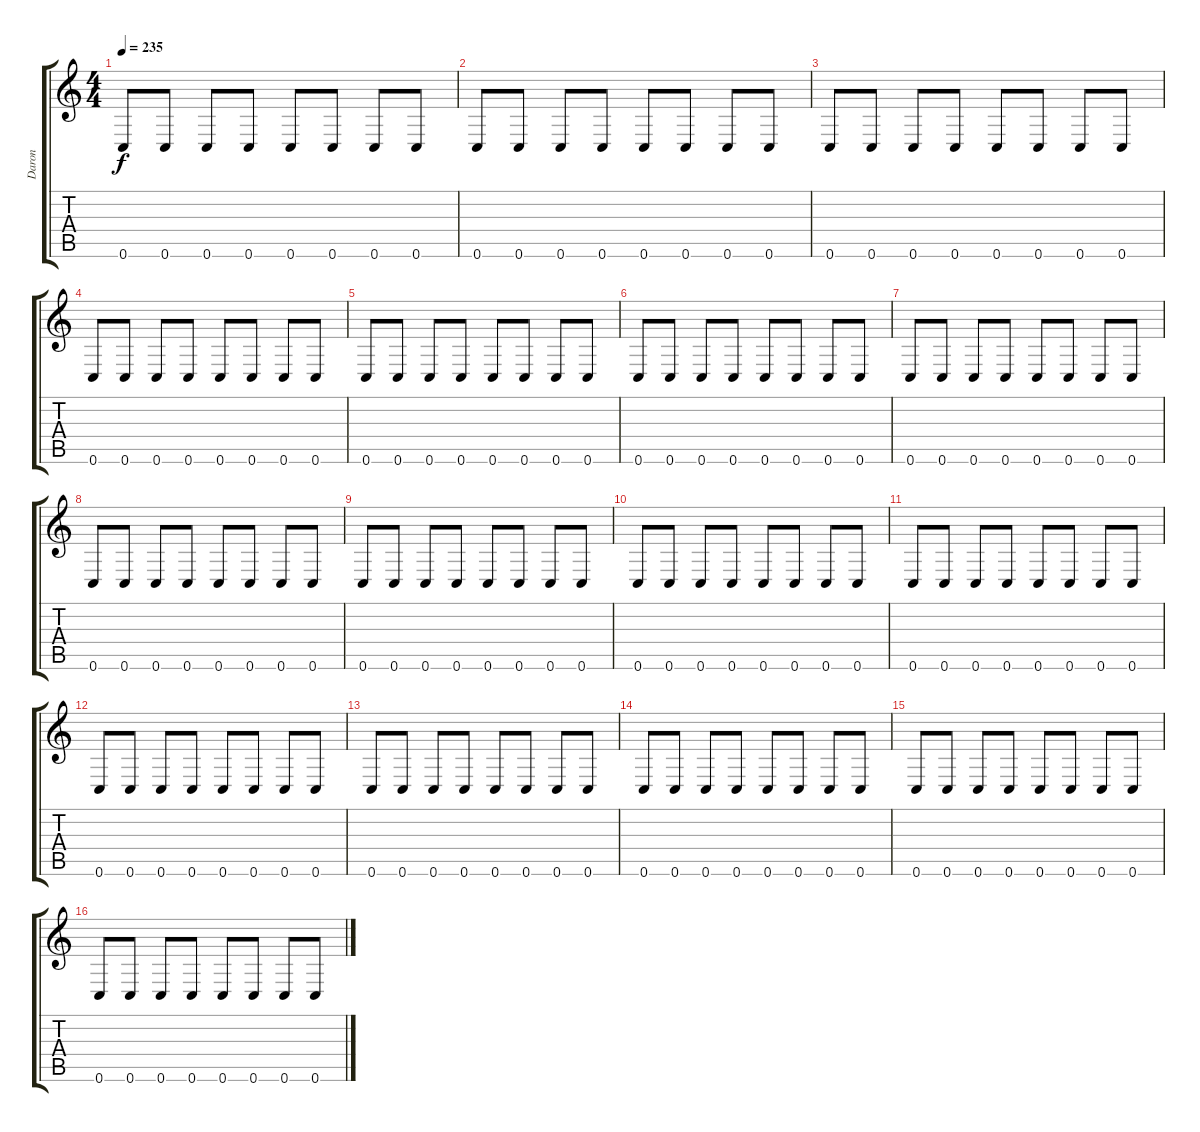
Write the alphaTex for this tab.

\track ("Daron" "Daron") {instrument distortionguitar}
\staff {score tabs}
\tuning (D4 A3 F3 C3 G2 C2) {hide}
\ts (4 4)
\tempo 235
\clef g2
\ks c
0.6.8{dy f} 0.6.8 0.6.8 0.6.8 0.6.8 0.6.8 0.6.8 0.6.8 |
0.6.8 0.6.8 0.6.8 0.6.8 0.6.8 0.6.8 0.6.8 0.6.8 |
0.6.8 0.6.8 0.6.8 0.6.8 0.6.8 0.6.8 0.6.8 0.6.8 |
0.6.8 0.6.8 0.6.8 0.6.8 0.6.8 0.6.8 0.6.8 0.6.8 |
0.6.8 0.6.8 0.6.8 0.6.8 0.6.8 0.6.8 0.6.8 0.6.8 |
0.6.8 0.6.8 0.6.8 0.6.8 0.6.8 0.6.8 0.6.8 0.6.8 |
0.6.8 0.6.8 0.6.8 0.6.8 0.6.8 0.6.8 0.6.8 0.6.8 |
0.6.8 0.6.8 0.6.8 0.6.8 0.6.8 0.6.8 0.6.8 0.6.8 |
0.6.8 0.6.8 0.6.8 0.6.8 0.6.8 0.6.8 0.6.8 0.6.8 |
0.6.8 0.6.8 0.6.8 0.6.8 0.6.8 0.6.8 0.6.8 0.6.8 |
0.6.8 0.6.8 0.6.8 0.6.8 0.6.8 0.6.8 0.6.8 0.6.8 |
0.6.8 0.6.8 0.6.8 0.6.8 0.6.8 0.6.8 0.6.8 0.6.8 |
0.6.8 0.6.8 0.6.8 0.6.8 0.6.8 0.6.8 0.6.8 0.6.8 |
0.6.8 0.6.8 0.6.8 0.6.8 0.6.8 0.6.8 0.6.8 0.6.8 |
0.6.8 0.6.8 0.6.8 0.6.8 0.6.8 0.6.8 0.6.8 0.6.8 |
0.6.8 0.6.8 0.6.8 0.6.8 0.6.8 0.6.8 0.6.8 0.6.8
